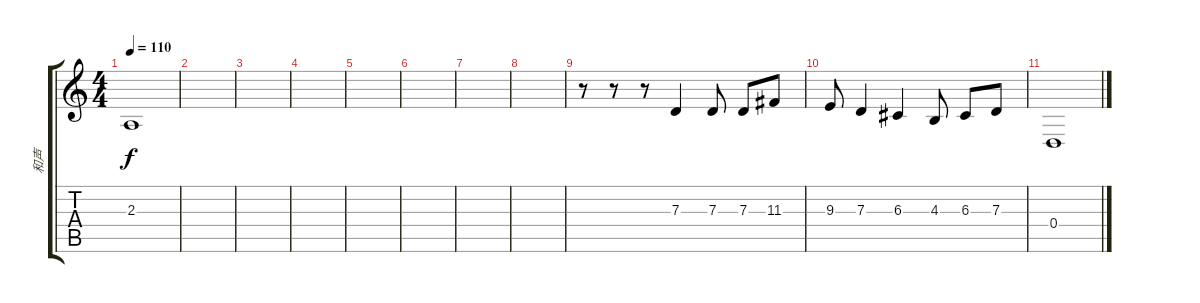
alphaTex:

\track ("和声" "和声") {instrument harmonica}
\staff {score tabs}
\tuning (E4 B3 G3 D3 A2 E2) {hide}
\ts (4 4)
\tempo 110
\clef g2
\ks c
2.3{t}.1{dy f} |
|
|
|
|
|
|
|
r.8 r.8 r.8 7.3.4 7.3.8 7.3.8 11.3.8 |
9.3.8 7.3.4 6.3.4 4.3.8 6.3.8 7.3.8 |
0.4.1
